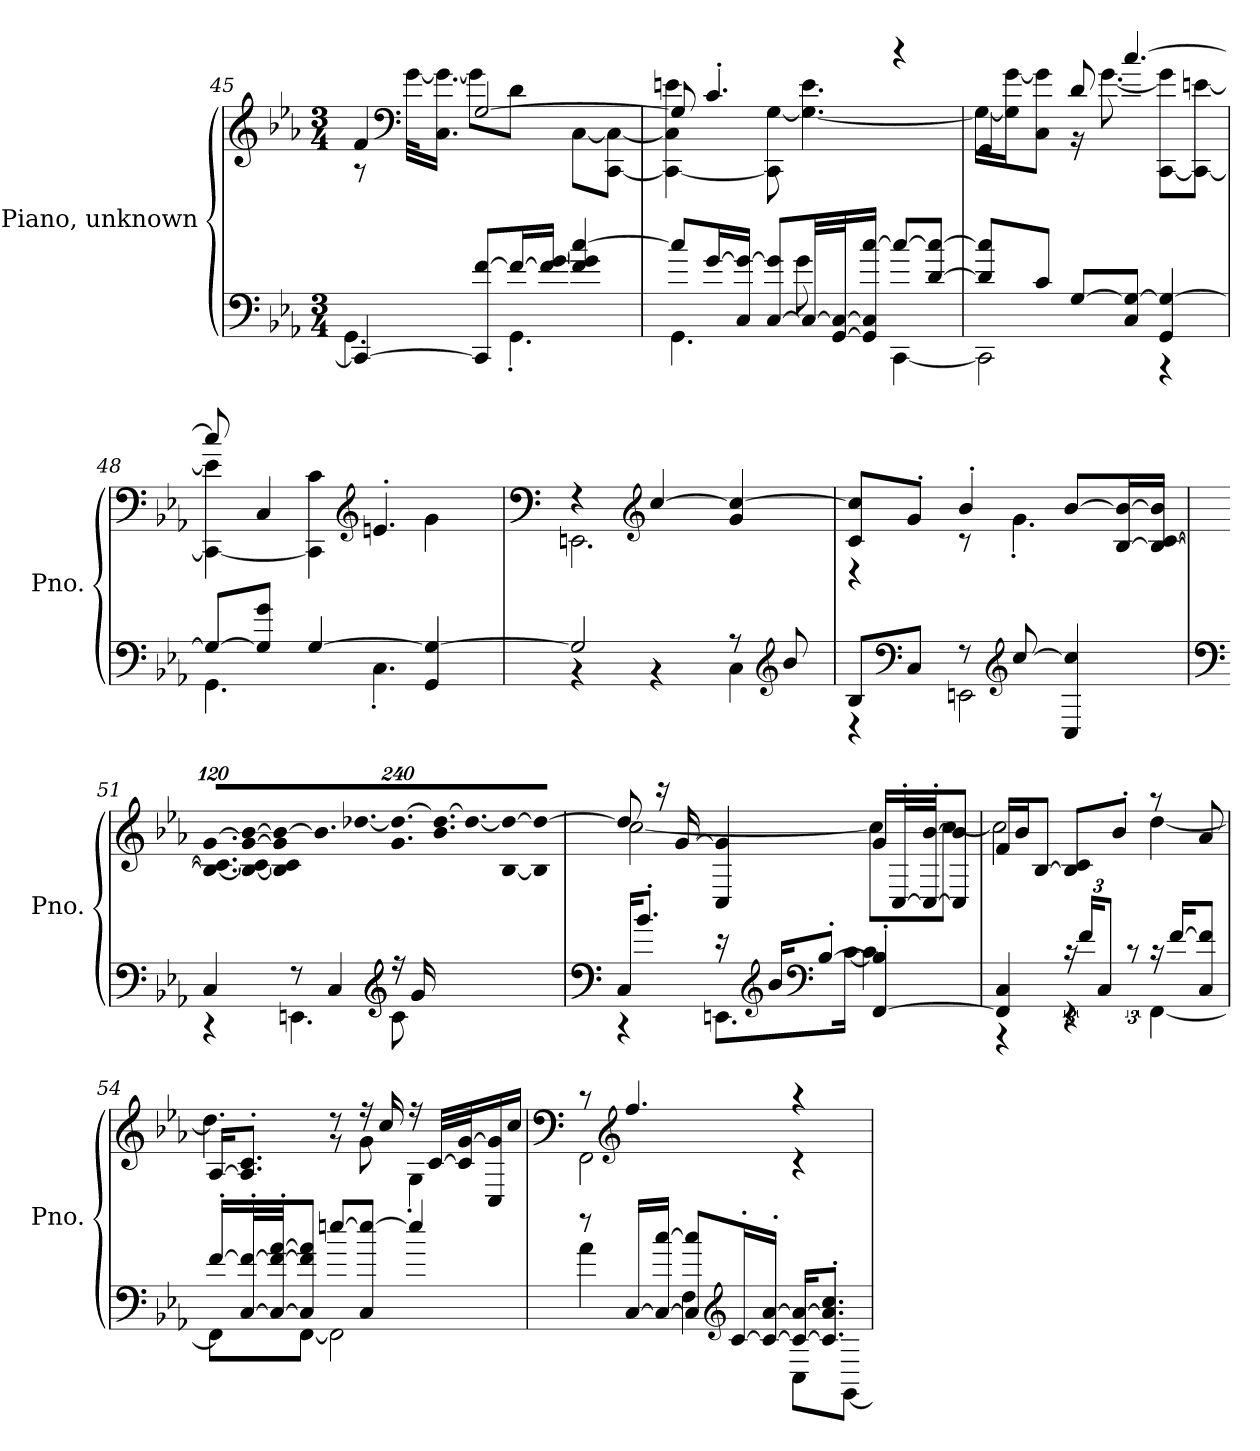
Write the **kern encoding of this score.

**kern	**kern
*part1	*part1
*staff2	*staff1
*I"Piano, unknown	*
*I'Pno.	*
*clefF4	*clefG2
*k[b-e-a-]	*k[b-e-a-]
*M3/4	*M3/4
=45	=45
*^	*^
4CC/_	4.GG\	4f/	8r
*	*	*clefF4	*
.	.	.	[32g\KLL
.	.	.	16.C\ 16.g\_JJ
8CC/] [8f/L	.	[2G/	8g\L]
16f/L_	4.GG'\	.	8d\J
16f/_ [16g/JJ	.	.	.
4f/] 4g/] [4cc/	.	.	[8C\L
.	.	.	[8CC\ 8C\_J
!!LO:LB:g=z	!!
=46	=46	=46	=46
8cc/L]	4.GG\	8G/]	4CC\_ 4C\] 4en\
[16g/L	.	4.c'/	.
16C/ 16g/_JJ	.	.	.
[8C/ 8g/]L	.	.	8CC\] [8G\
32C/LL_	8g\	.	4.G\_ 4.e\
[32GG/ 32C/_J	.	.	.
16GG/] 16C/] [16cc/JJ	.	.	.
8cc/L_	[4CC\	4r	.
[8d/ 8cc/_J	.	.	.
=47	=47	=47	=47
8d/] 8cc/]L	2CC\]	4GG/	16G\LL_
.	.	.	16G\] [16g\J
8c/J	.	.	8C\ 8g\]J
[8G/L	.	8d/	16r
.	.	.	[8.g\
8C/ 8G/_J	.	[4.cc/	.
4GG/ 4G/_	4r	.	[8CC\ 8g\]L
.	.	.	8CC\_ [8en\J
=48	=48	=48	=48
8G/L_	4.GG\	8cc/]	4CC\_ 4e\]
8G/] 8g/J	.	4C/	.
[4G/	.	.	4CC\] 4c\
*	*	*clefG2	*
.	4.C'\	4.en'/	.
4GG/ 4G/_	.	.	4g\
!!LO:PB:g=z	!!
=49	=49	=49	=49
*	*	*clefF4	*
2G/]	4r	4r	2.EEn\
*	*	*clefG2	*
.	4r	[4cc/	.
8r	4C\	4g/ 4cc/_	.
*clefG2	*	*	*
8b-/	.	.	.
=50	=50	=50	=50
8B-/L	4r	8c/ 8cc/]L	4r
*clefF4	*	*	*
8C/J	.	8g'/J	.
8r	2EEn\	4b-'/	8r
*clefG2	*	*	*
[8cc/	.	.	4.g'\
4C/ 4cc/]	.	[8b-/L	.
.	.	[16B-/ 16b-/_L	.
.	.	16B-/_ [16c/ 16b-/]JJ	.
*	*	*v	*v
!!LO:LB:g=z
=51	=51	=51
*clefF4	*	*
*	*	*Xbrackettup
!	!	!LO:N:vis=32.
4C/	4r	1920%103B-/_ 1920%103c/_ [1920%103g/KKL
!	!	!LO:N:vis=8
.	.	960%137B-/_ 960%137c/_ 960%137g/_ [960%137b-/
!	!	!LO:N:vis=64
.	.	960%17B-/] 960%17c/] 960%17g/] 960%17b-/_KLL
!	!	!LO:N:vis=32.
.	.	1920%103b-/]
8r	4.EEn\	.
!	!	!LO:N:vis=32.
.	.	[1920%103dd-X/J
!	!	!LO:N:vis=16.
.	.	960%103g/ 960%103dd-/_
4C/	.	.
!	!	!LO:N:vis=32.
.	.	1920%103b-/ 1920%103dd-/_K
!	!	!LO:N:vis=16.
.	.	960%103dd-/J_
!	!	!LO:N:vis=8
.	.	[960%137B-/ 960%137dd-/_
*clefG2	*	*
16r	8c\	.
16g/	.	.
!	!	!LO:N:vis=64
.	.	960%17B-/] 960%17dd-/_Jkkk
=52	=52	=52
*clefF4	*	*
*	*	*^
16C/KL	4r	8dd-/]	[2cc\
8.b-'/J	.	.	.
.	.	16r	.
.	.	[16g/	.
16r	8.EEn\L	4C/ 4g/]	.
*clefG2	*	*	*
16b-/KL	.	.	.
*clefF4	*	*	*
[8B-'/J	.	.	.
.	[16c\Jk	.	.
[4FF/' 4B-/]'	4c\]	16g/LL	8cc\L]
.	.	[32C'/L	.
.	.	32C/_' [32b-/'JJ	.
.	.	8C/] 8b-/]J	[8cc\J
!!LO:LB:g=z	!!
=53	=53	=53	=53
4FF/] 4C/	4r	16f/LL	2cc\]
.	.	16b-/J	.
.	.	[8B-/J	.
24r	4r	8B-/] 8c/L	.
24f/KL	.	.	.
12C/J	.	.	.
.	.	8b-'/J	.
12r	.	.	.
16r	[4FF\	8r	[4dd\
[16f/KL	.	.	.
8C/ 8f/]J	.	8a-/	.
=54	=54	=54	=54
[16f'/LL	8FF\L]	[16A-'/KL	4dd\]
[32C/' 32f/_'L	.	8.A-/]' 8.c/'J	.
32C/_' 32f/_' [32a-/'JJ	.	.	.
8C/] 8f/] 8a-/]J	[8FF\J	.	.
[8een/L	2FF\]	8r	8r
8C/ 8ee/_J	.	16r	8g\
.	.	16cc/	.
4ee/]	.	16r	4G'\
.	.	[32c/LLL	.
.	.	32c/] [32g/J	.
.	.	16C/ 16g/]	.
.	.	16cc/JJ	.
!!LO:LB:g=z	!!
=55	=55	=55	=55
*	*	*clefF4	*
8r	4a-\	8r	2FF\
*	*	*clefG2	*
[16C/LL	.	4.ff/	.
16C/_ [16cc/JJ	.	.	.
8C/] 8cc/]L	4F\	.	.
*clefG2	*	*	*
[16c'/L	.	.	.
16c/_' [16a-/'JJ	.	.	.
16c/_ 16a-/_KL	8C\L	4r	4r
8.c/]' 8.a-/]' 8.cc/'J	.	.	.
.	[8GG\J	.	.
*v	*v	*	*
*	*v	*v
=	=
*-	*-
